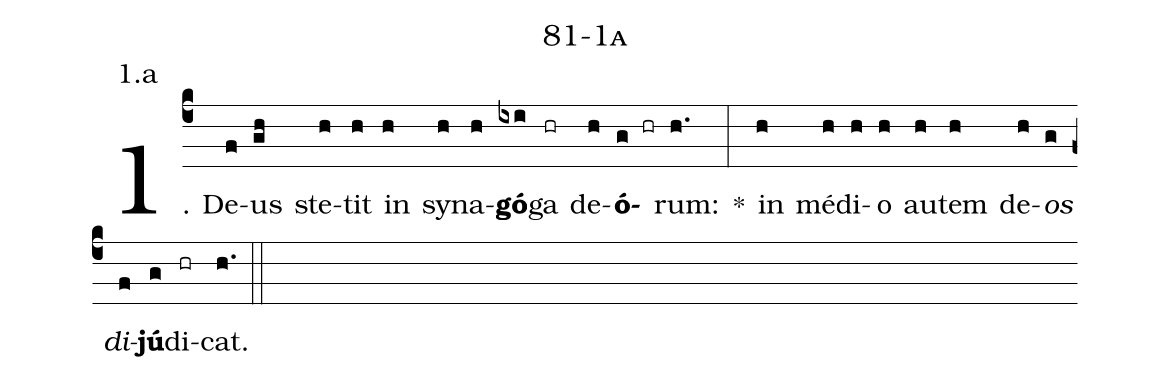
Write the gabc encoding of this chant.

name: 81-1a;
annotation: 1.a;
%%
(c4)1. De(f)us(gh) ste(h)tit(h) in(h) sy(h)na(h)<b>gó</b>(ixi)ga(hr) de(h)<b>ó</b>(g hr)rum:(h.) *(:) in(h) mé(h)di(h)o(h) au(h)tem(h) de(h)<i>os</i>(g) <i>di</i>(f)<b>jú</b>(g)di(hr)cat.(h.) (::)
